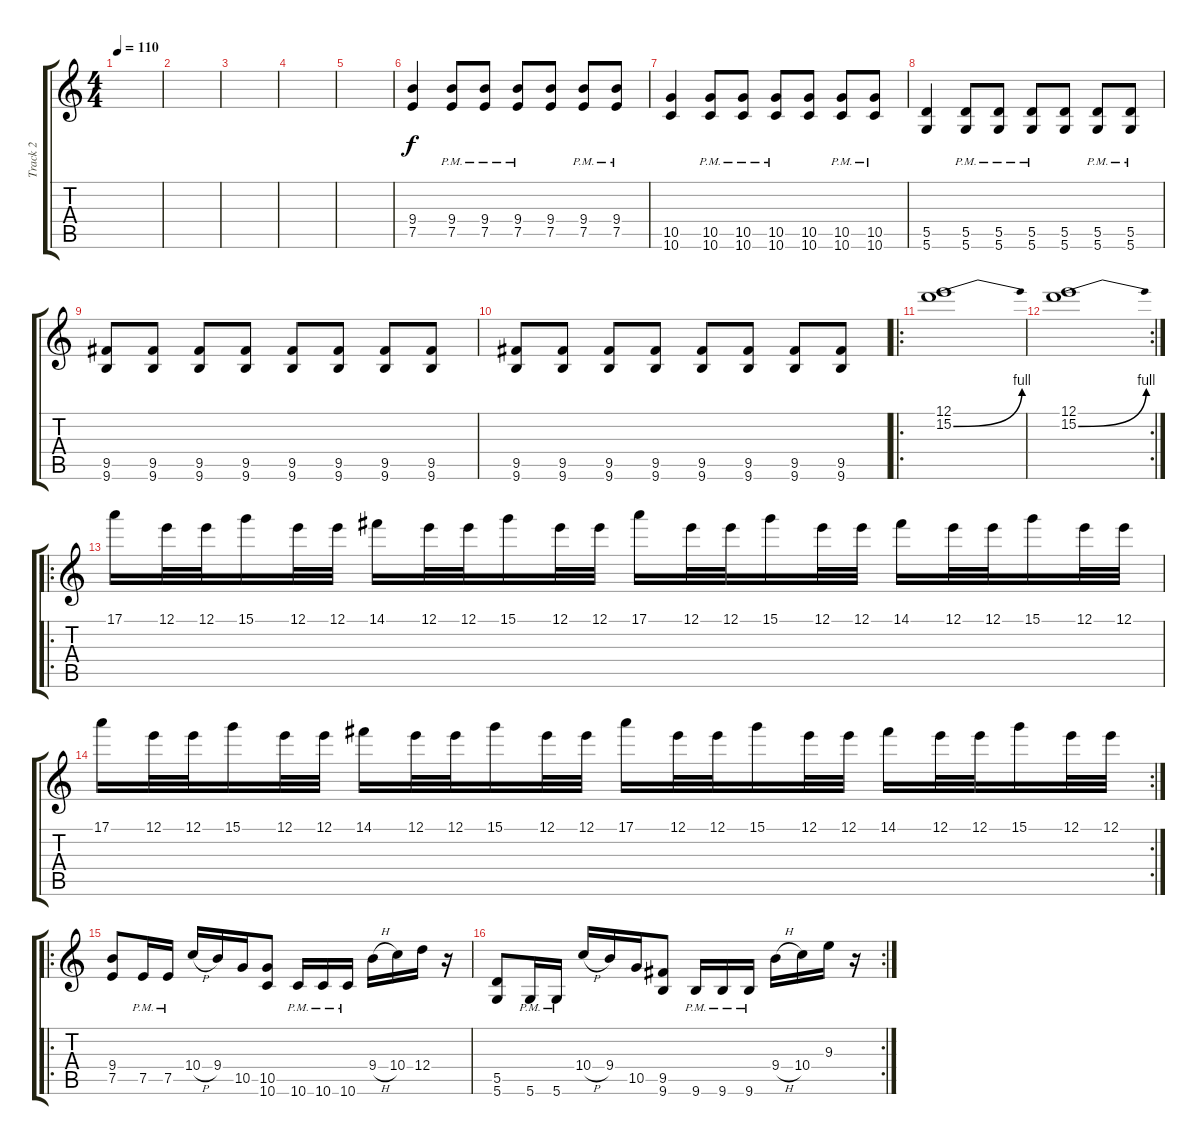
\track ("Track 2" "Track 2") {instrument distortionguitar}
\staff {score tabs}
\tuning (E4 B3 G3 D3 A2 D2) {hide}
\ts (4 4)
\tempo 110
\clef g2
\ks c
|
|
|
|
|
(9.4 7.5).4 (9.4{pm} 7.5{pm}).8 (9.4{pm} 7.5{pm}).8 (9.4{pm} 7.5{pm}).8 (9.4 7.5).8 (9.4{pm} 7.5{pm}).8 (9.4{pm} 7.5{pm}).8 |
(10.5 10.6).4 (10.5{pm} 10.6{pm}).8 (10.5{pm} 10.6{pm}).8 (10.5{pm} 10.6{pm}).8 (10.5 10.6).8 (10.5{pm} 10.6).8 (10.5{pm} 10.6{pm}).8 |
(5.5 5.6).4 (5.5{pm} 5.6{pm}).8 (5.5{pm} 5.6{pm}).8 (5.5{pm} 5.6{pm}).8 (5.5 5.6).8 (5.5{pm} 5.6{pm}).8 (5.5{pm} 5.6{pm}).8 |
(9.5 9.6).8 (9.5 9.6).8 (9.5 9.6).8 (9.5 9.6).8 (9.5 9.6).8 (9.5 9.6).8 (9.5 9.6).8 (9.5 9.6).8 |
(9.5 9.6).8 (9.5 9.6).8 (9.5 9.6).8 (9.5 9.6).8 (9.5 9.6).8 (9.5 9.6).8 (9.5 9.6).8 (9.5 9.6).8 |
\ro
(12.1 15.2{be (bend 0 0 60 4)}).1 |
\rc 2
(12.1 15.2{be (bend 0 0 60 4)}).1 |
\ro
17.1.16 12.1.32 12.1.32 15.1.16 12.1.32 12.1.32 14.1.16 12.1.32 12.1.32 15.1.16 12.1.32 12.1.32 17.1.16 12.1.32 12.1.32 15.1.16 12.1.32 12.1.32 14.1.16 12.1.32 12.1.32 15.1.16 12.1.32 12.1.32 |
\rc 2
17.1.16 12.1.32 12.1.32 15.1.16 12.1.32 12.1.32 14.1.16 12.1.32 12.1.32 15.1.16 12.1.32 12.1.32 17.1.16 12.1.32 12.1.32 15.1.16 12.1.32 12.1.32 14.1.16 12.1.32 12.1.32 15.1.16 12.1.32 12.1.32 |
\ro
(9.4 7.5).8 7.5{pm}.16 7.5{pm}.16 10.4{h}.16 9.4.16 10.5.16 (10.5 10.6).8 10.6{pm}.16 10.6{pm}.16 10.6{pm}.16 9.4{h}.16 10.4.16 12.4.16 r.16 |
\rc 2
(5.5 5.6).8 5.6{pm}.16 5.6{pm}.16 10.4{h}.16 9.4.16 10.5.16 (9.5 9.6).8 9.6{pm}.16 9.6{pm}.16 9.6{pm}.16 9.4{h}.16 10.4.16 9.3.16 r.16
